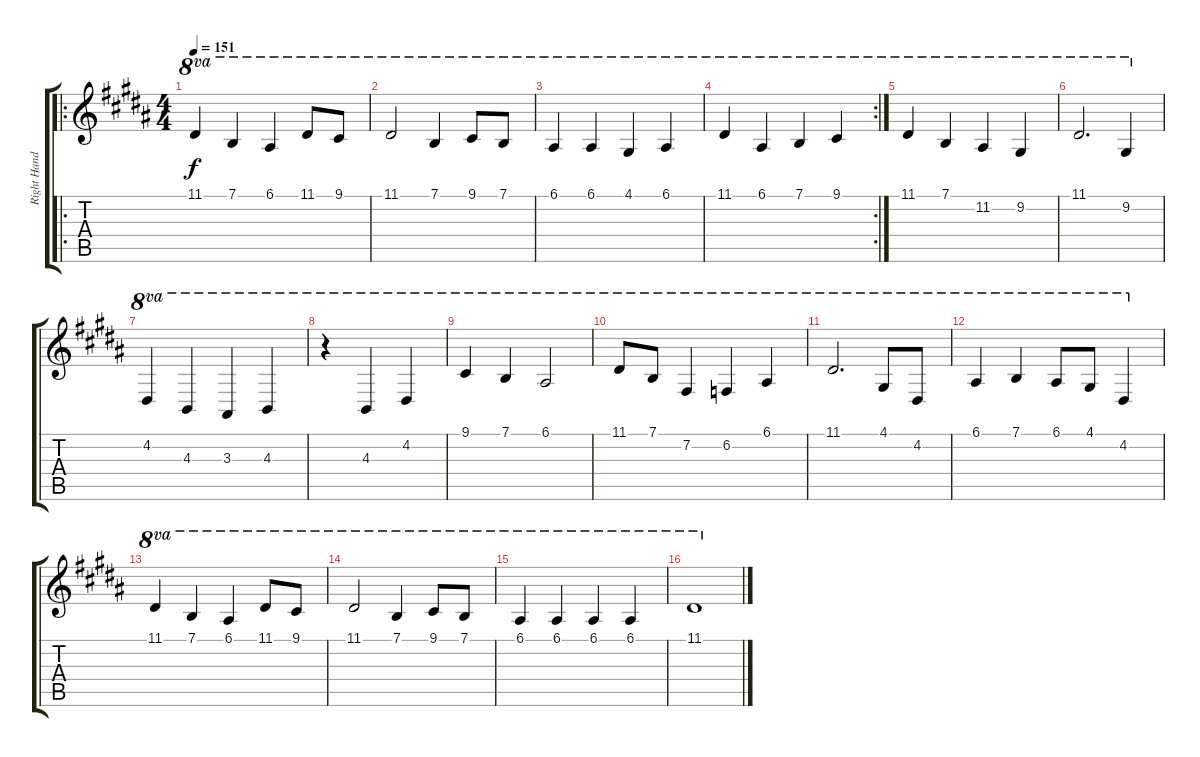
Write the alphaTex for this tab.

\track ("Right Hand" "Right Hand") {instrument brightacousticpiano}
\staff {score tabs}
\tuning (E4 B3 G3 D3 A2 E2) {hide}
\ro
\ts (4 4)
\tempo 151
\clef g2
\ks g#minor
11.1.4{ot 8va dy f} 7.1.4{ot 8va} 6.1.4{ot 8va} 11.1.8{ot 8va} 9.1.8{ot 8va} |
11.1.2{ot 8va} 7.1.4{ot 8va} 9.1.8{ot 8va} 7.1.8{ot 8va} |
6.1.4{ot 8va} 6.1.4{ot 8va} 4.1.4{ot 8va} 6.1.4{ot 8va} |
\rc 2
11.1.4{ot 8va} 6.1.4{ot 8va} 7.1.4{ot 8va} 9.1.4{ot 8va} |
11.1.4{ot 8va} 7.1.4{ot 8va} 11.2.4{ot 8va} 9.2.4{ot 8va} |
11.1.2{d ot 8va} 9.2.4{ot 8va} |
4.2.4{ot 8va} 4.3.4{ot 8va} 3.3.4{ot 8va} 4.3.4{ot 8va} |
r.4{ot 8va} 4.3.4{ot 8va} 4.2.4{ot 8va} |
9.1.4{ot 8va} 7.1.4{ot 8va} 6.1.2{ot 8va} |
11.1.8{ot 8va} 7.1.8{ot 8va} 7.2.4{ot 8va} 6.2.4{ot 8va} 6.1.4{ot 8va} |
11.1.2{d ot 8va} 4.1.8{ot 8va} 4.2.8{ot 8va} |
6.1.4{ot 8va} 7.1.4{ot 8va} 6.1.8{ot 8va} 4.1.8{ot 8va} 4.2.4{ot 8va} |
11.1.4{ot 8va} 7.1.4{ot 8va} 6.1.4{ot 8va} 11.1.8{ot 8va} 9.1.8{ot 8va} |
11.1.2{ot 8va} 7.1.4{ot 8va} 9.1.8{ot 8va} 7.1.8{ot 8va} |
6.1.4{ot 8va} 6.1.4{ot 8va volume 7} 6.1.4{ot 8va volume 13} 6.1.4{ot 8va} |
11.1.1{ot 8va}
